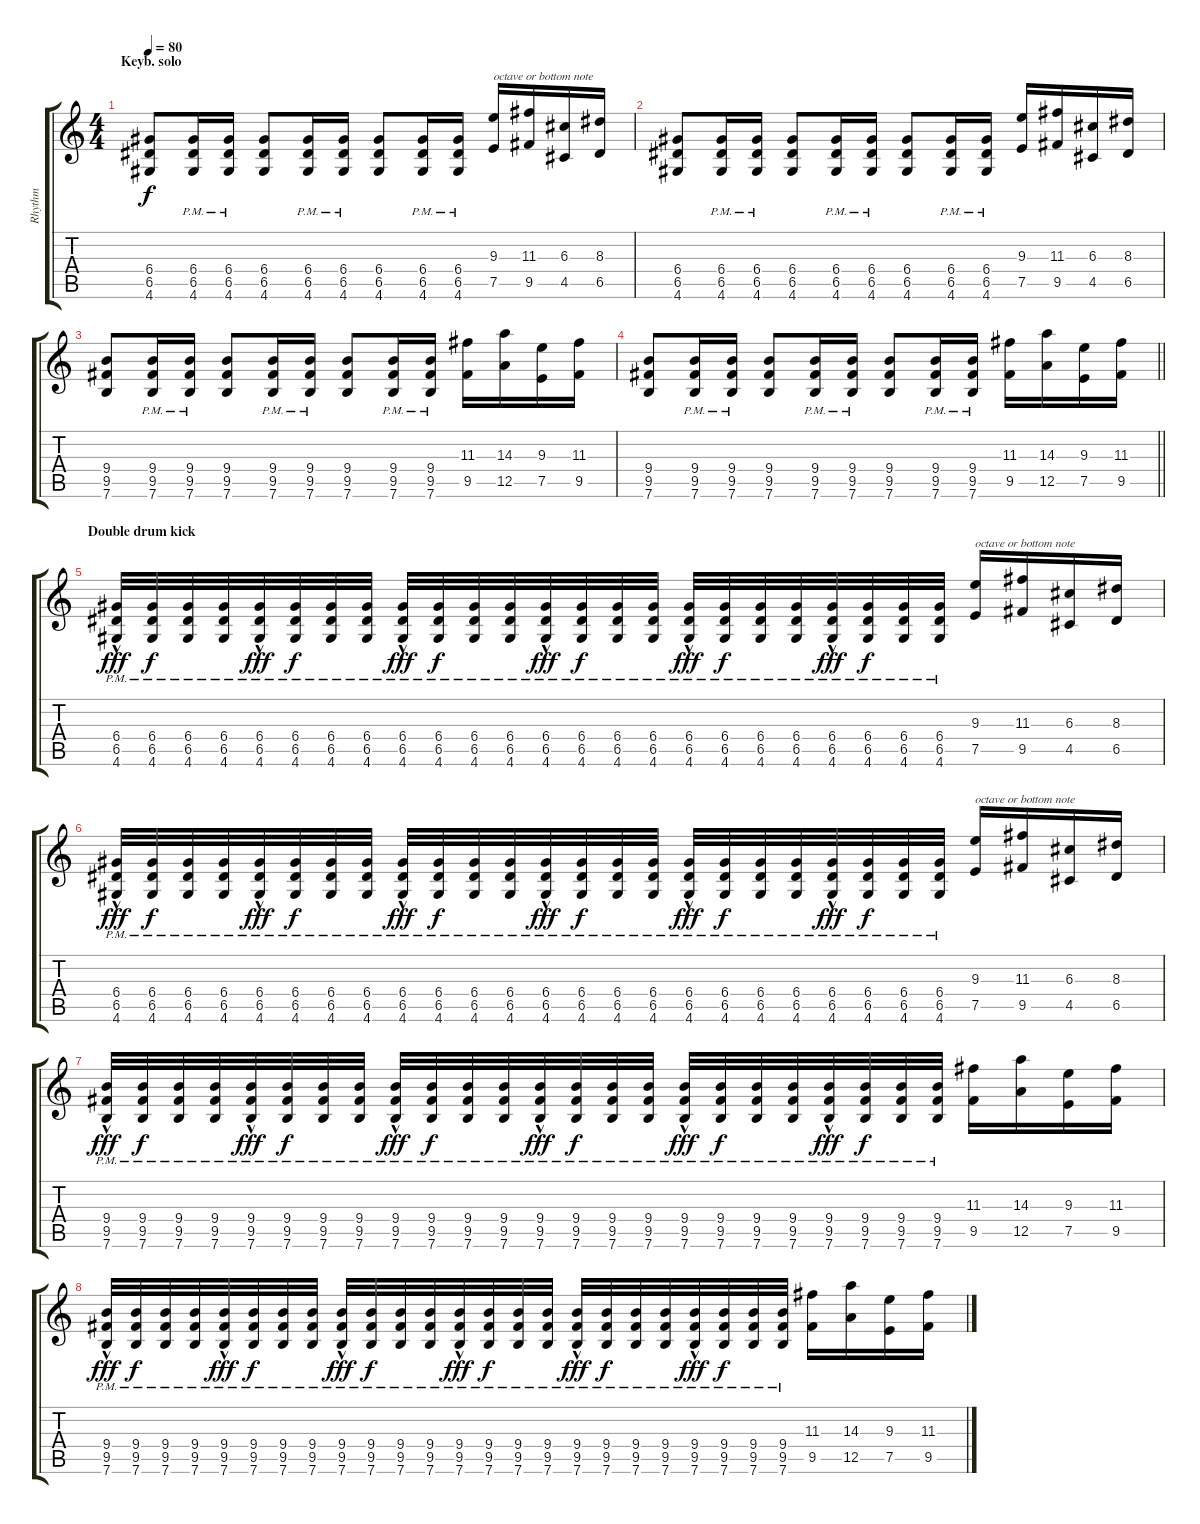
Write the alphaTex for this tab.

\track ("Rhythm" "Rhythm") {instrument distortionguitar}
\staff {score tabs}
\tuning (E4 B3 G3 D3 A2 E2) {hide}
\ts (4 4)
\section ("" "Keyb. solo")
\tempo 80
\clef g2
\ks c
(6.4 6.5 4.6).8{dy f} (6.4{pm} 6.5{pm} 4.6{pm}).16 (6.4{pm} 6.5{pm} 4.6{pm}).16 (6.4 6.5 4.6).8 (6.4{pm} 6.5{pm} 4.6{pm}).16 (6.4{pm} 6.5{pm} 4.6{pm}).16 (6.4 6.5 4.6).8 (6.4{pm} 6.5{pm} 4.6{pm}).16 (6.4{pm} 6.5{pm} 4.6{pm}).16 (9.3 7.5).16{txt "octave or bottom note"} (11.3 9.5).16 (6.3 4.5).16 (8.3 6.5).16 |
(6.4 6.5 4.6).8 (6.4{pm} 6.5{pm} 4.6{pm}).16 (6.4{pm} 6.5{pm} 4.6{pm}).16 (6.4 6.5 4.6).8 (6.4{pm} 6.5{pm} 4.6{pm}).16 (6.4{pm} 6.5{pm} 4.6{pm}).16 (6.4 6.5 4.6).8 (6.4{pm} 6.5{pm} 4.6{pm}).16 (6.4{pm} 6.5{pm} 4.6{pm}).16 (9.3 7.5).16 (11.3 9.5).16 (6.3 4.5).16 (8.3 6.5).16 |
(9.4 9.5 7.6).8 (9.4{pm} 9.5{pm} 7.6{pm}).16 (9.4{pm} 9.5{pm} 7.6{pm}).16 (9.4 9.5 7.6).8 (9.4{pm} 9.5{pm} 7.6{pm}).16 (9.4{pm} 9.5{pm} 7.6{pm}).16 (9.4 9.5 7.6).8 (9.4{pm} 9.5{pm} 7.6{pm}).16 (9.4{pm} 9.5{pm} 7.6{pm}).16 (11.3 9.5).16 (14.3 12.5).16 (9.3 7.5).16 (11.3 9.5).16 |
\barLineRight lightlight
(9.4 9.5 7.6).8 (9.4{pm} 9.5{pm} 7.6{pm}).16 (9.4{pm} 9.5{pm} 7.6{pm}).16 (9.4 9.5 7.6).8 (9.4{pm} 9.5{pm} 7.6{pm}).16 (9.4{pm} 9.5{pm} 7.6{pm}).16 (9.4 9.5 7.6).8 (9.4{pm} 9.5{pm} 7.6{pm}).16 (9.4{pm} 9.5{pm} 7.6{pm}).16 (11.3 9.5).16 (14.3 12.5).16 (9.3 7.5).16 (11.3 9.5).16 |
\section ("" "Double drum kick")
(6.4{hac pm} 6.5{pm} 4.6{pm}).32{dy fff} (6.4{pm} 6.5{pm} 4.6{pm}).32{dy f} (6.4{pm} 6.5{pm} 4.6{pm}).32 (6.4{pm} 6.5{pm} 4.6{pm}).32 (6.4{hac pm} 6.5{pm} 4.6{pm}).32{dy fff} (6.4{pm} 6.5{pm} 4.6{pm}).32{dy f} (6.4{pm} 6.5{pm} 4.6{pm}).32 (6.4{pm} 6.5{pm} 4.6{pm}).32 (6.4{hac pm} 6.5{pm} 4.6{pm}).32{dy fff} (6.4{pm} 6.5{pm} 4.6{pm}).32{dy f} (6.4{pm} 6.5{pm} 4.6{pm}).32 (6.4{pm} 6.5{pm} 4.6{pm}).32 (6.4{hac pm} 6.5{pm} 4.6{pm}).32{dy fff} (6.4{pm} 6.5{pm} 4.6{pm}).32{dy f} (6.4{pm} 6.5{pm} 4.6{pm}).32 (6.4{pm} 6.5{pm} 4.6{pm}).32 (6.4{hac pm} 6.5{pm} 4.6{pm}).32{dy fff} (6.4{pm} 6.5{pm} 4.6{pm}).32{dy f} (6.4{pm} 6.5{pm} 4.6{pm}).32 (6.4{pm} 6.5{pm} 4.6{pm}).32 (6.4{hac pm} 6.5{pm} 4.6{pm}).32{dy fff} (6.4{pm} 6.5{pm} 4.6{pm}).32{dy f} (6.4{pm} 6.5{pm} 4.6{pm}).32 (6.4{pm} 6.5{pm} 4.6{pm}).32 (9.3 7.5).16{txt "octave or bottom note"} (11.3 9.5).16 (6.3 4.5).16 (8.3 6.5).16 |
(6.4{hac pm} 6.5{pm} 4.6{pm}).32{dy fff} (6.4{pm} 6.5{pm} 4.6{pm}).32{dy f} (6.4{pm} 6.5{pm} 4.6{pm}).32 (6.4{pm} 6.5{pm} 4.6{pm}).32 (6.4{hac pm} 6.5{pm} 4.6{pm}).32{dy fff} (6.4{pm} 6.5{pm} 4.6{pm}).32{dy f} (6.4{pm} 6.5{pm} 4.6{pm}).32 (6.4{pm} 6.5{pm} 4.6{pm}).32 (6.4{hac pm} 6.5{pm} 4.6{pm}).32{dy fff} (6.4{pm} 6.5{pm} 4.6{pm}).32{dy f} (6.4{pm} 6.5{pm} 4.6{pm}).32 (6.4{pm} 6.5{pm} 4.6{pm}).32 (6.4{hac pm} 6.5{pm} 4.6{pm}).32{dy fff} (6.4{pm} 6.5{pm} 4.6{pm}).32{dy f} (6.4{pm} 6.5{pm} 4.6{pm}).32 (6.4{pm} 6.5{pm} 4.6{pm}).32 (6.4{hac pm} 6.5{pm} 4.6{pm}).32{dy fff} (6.4{pm} 6.5{pm} 4.6{pm}).32{dy f} (6.4{pm} 6.5{pm} 4.6{pm}).32 (6.4{pm} 6.5{pm} 4.6{pm}).32 (6.4{hac pm} 6.5{pm} 4.6{pm}).32{dy fff} (6.4{pm} 6.5{pm} 4.6{pm}).32{dy f} (6.4{pm} 6.5{pm} 4.6{pm}).32 (6.4{pm} 6.5{pm} 4.6{pm}).32 (9.3 7.5).16{txt "octave or bottom note"} (11.3 9.5).16 (6.3 4.5).16 (8.3 6.5).16 |
(9.4{hac pm} 9.5{pm} 7.6{pm}).32{dy fff} (9.4{pm} 9.5{pm} 7.6{pm}).32{dy f} (9.4{pm} 9.5{pm} 7.6{pm}).32 (9.4{pm} 9.5{pm} 7.6{pm}).32 (9.4{hac pm} 9.5{pm} 7.6{pm}).32{dy fff} (9.4{pm} 9.5{pm} 7.6{pm}).32{dy f} (9.4{pm} 9.5{pm} 7.6{pm}).32 (9.4{pm} 9.5{pm} 7.6{pm}).32 (9.4{hac pm} 9.5{pm} 7.6{pm}).32{dy fff} (9.4{pm} 9.5{pm} 7.6{pm}).32{dy f} (9.4{pm} 9.5{pm} 7.6{pm}).32 (9.4{pm} 9.5{pm} 7.6{pm}).32 (9.4{hac pm} 9.5{pm} 7.6{pm}).32{dy fff} (9.4{pm} 9.5{pm} 7.6{pm}).32{dy f} (9.4{pm} 9.5{pm} 7.6{pm}).32 (9.4{pm} 9.5{pm} 7.6{pm}).32 (9.4{hac pm} 9.5{pm} 7.6{pm}).32{dy fff} (9.4{pm} 9.5{pm} 7.6{pm}).32{dy f} (9.4{pm} 9.5{pm} 7.6{pm}).32 (9.4{pm} 9.5{pm} 7.6{pm}).32 (9.4{hac pm} 9.5{pm} 7.6{pm}).32{dy fff} (9.4{pm} 9.5{pm} 7.6{pm}).32{dy f} (9.4{pm} 9.5{pm} 7.6{pm}).32 (9.4{pm} 9.5{pm} 7.6{pm}).32 (11.3 9.5).16 (14.3 12.5).16 (9.3 7.5).16 (11.3 9.5).16 |
(9.4{hac pm} 9.5{pm} 7.6{pm}).32{dy fff} (9.4{pm} 9.5{pm} 7.6{pm}).32{dy f} (9.4{pm} 9.5{pm} 7.6{pm}).32 (9.4{pm} 9.5{pm} 7.6{pm}).32 (9.4{hac pm} 9.5{pm} 7.6{pm}).32{dy fff} (9.4{pm} 9.5{pm} 7.6{pm}).32{dy f} (9.4{pm} 9.5{pm} 7.6{pm}).32 (9.4{pm} 9.5{pm} 7.6{pm}).32 (9.4{hac pm} 9.5{pm} 7.6{pm}).32{dy fff} (9.4{pm} 9.5{pm} 7.6{pm}).32{dy f} (9.4{pm} 9.5{pm} 7.6{pm}).32 (9.4{pm} 9.5{pm} 7.6{pm}).32 (9.4{hac pm} 9.5{pm} 7.6{pm}).32{dy fff} (9.4{pm} 9.5{pm} 7.6{pm}).32{dy f} (9.4{pm} 9.5{pm} 7.6{pm}).32 (9.4{pm} 9.5{pm} 7.6{pm}).32 (9.4{hac pm} 9.5{pm} 7.6{pm}).32{dy fff} (9.4{pm} 9.5{pm} 7.6{pm}).32{dy f} (9.4{pm} 9.5{pm} 7.6{pm}).32 (9.4{pm} 9.5{pm} 7.6{pm}).32 (9.4{hac pm} 9.5{pm} 7.6{pm}).32{dy fff} (9.4{pm} 9.5{pm} 7.6{pm}).32{dy f} (9.4{pm} 9.5{pm} 7.6{pm}).32 (9.4{pm} 9.5{pm} 7.6{pm}).32 (11.3 9.5).16 (14.3 12.5).16 (9.3 7.5).16 (11.3 9.5).16
